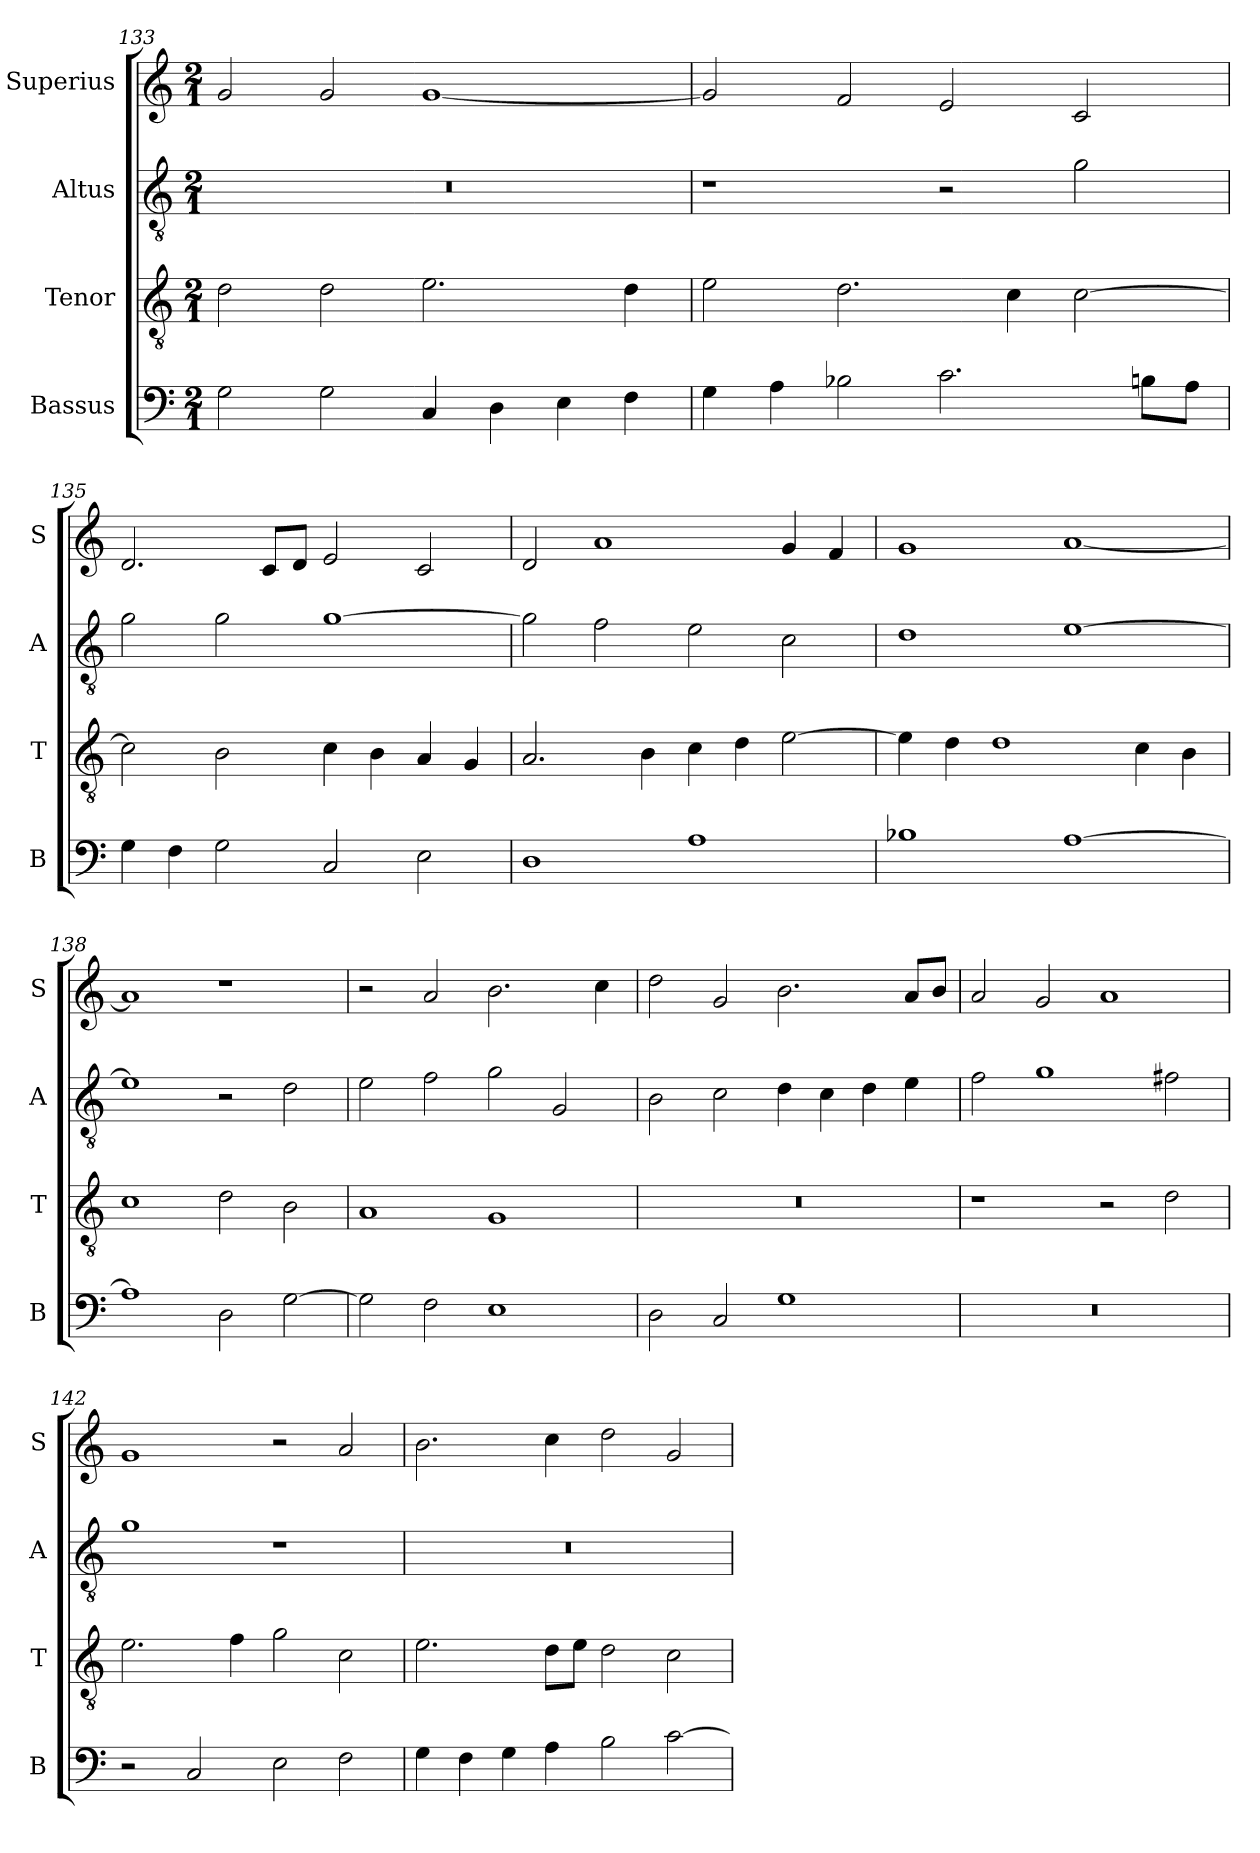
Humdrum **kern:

**kern	**kern	**kern	**kern
*part4	*part3	*part2	*part1
*staff4	*staff3	*staff2	*staff1
*I"Bassus	*I"Tenor	*I"Altus	*I"Superius
*I'B	*I'T	*I'A	*I'S
*clefF4	*clefGv2	*clefGv2	*clefG2
*k[]	*k[]	*k[]	*k[]
*M2/1	*M2/1	*M2/1	*M2/1
=133	=133	=133	=133
2G\	2d\	0r	2g/
2G\	2d\	.	2g/
4C/	2.e\	.	[1g
4D\	.	.	.
4E\	.	.	.
4F\	4d\	.	.
=134	=134	=134	=134
4G\	2e\	1r	2g/]
4A\	.	.	.
2B-X\	2.d\	.	2f/
2.c\	.	2r	2e/
.	4c\	.	.
.	[2c\	2g\	2c/
8Bn\L	.	.	.
8A\J	.	.	.
=135	=135	=135	=135
4G\	2c\]	2g\	2.d/
4F\	.	.	.
2G\	2B\	2g\	.
.	.	.	8c/L
.	.	.	8d/J
2C/	4c\	[1g	2e/
.	4B\	.	.
2E\	4A/	.	2c/
.	4G/	.	.
=136	=136	=136	=136
1D	2.A/	2g\]	2d/
.	.	2f\	1a
.	4B\	.	.
1A	4c\	2e\	.
.	4d\	.	.
.	[2e\	2c\	4g/
.	.	.	4f/
=137	=137	=137	=137
1B-X	4e\]	1d	1g
.	4d\	.	.
.	1d	.	.
[1A	.	[1e	[1a
.	4c\	.	.
.	4B\	.	.
=138	=138	=138	=138
1A]	1c	1e]	1a]
2D\	2d\	2r	1r
[2G\	2B\	2d\	.
=139	=139	=139	=139
2G\]	1A	2e\	2r
2F\	.	2f\	2a/
1E	1G	2g\	2.b\
.	.	2G/	.
.	.	.	4cc\
=140	=140	=140	=140
2D\	0r	2B\	2dd\
2C/	.	2c\	2g/
1G	.	4d\	2.b\
.	.	4c\	.
.	.	4d\	.
.	.	4e\	8a/L
.	.	.	8b/J
=141	=141	=141	=141
0r	1r	2f\	2a/
.	.	1g	2g/
.	2r	.	1a
.	2d\	2f#X\	.
=142	=142	=142	=142
2r	2.e\	1g	1g
2C/	.	.	.
.	4f\	.	.
2E\	2g\	1r	2r
2F\	2c\	.	2a/
=143	=143	=143	=143
4G\	2.e\	0r	2.b\
4F\	.	.	.
4G\	.	.	.
4A\	8d\L	.	4cc\
.	8e\J	.	.
2B\	2d\	.	2dd\
[2c\	2c\	.	2g/
=	=	=	=
*-	*-	*-	*-
